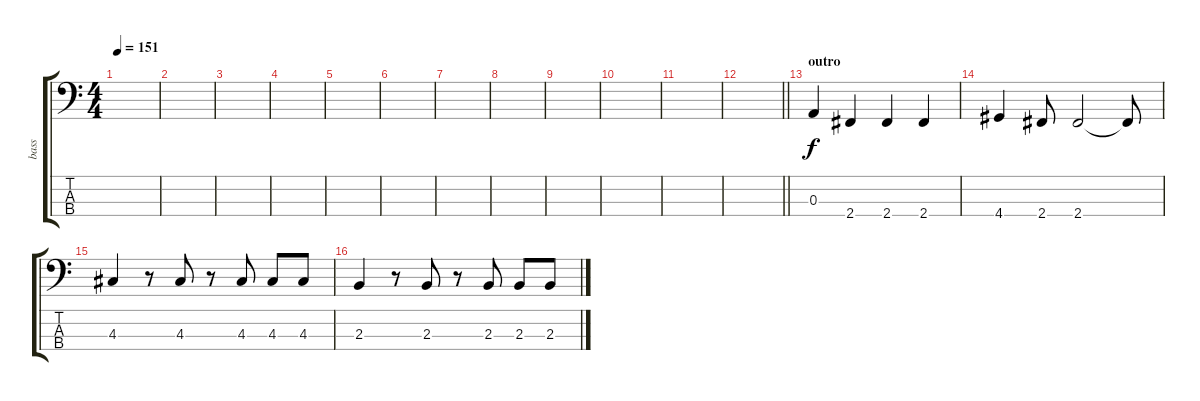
\track ("bass " "bass ") {instrument electricbassfinger}
\staff {score tabs}
\tuning (G2 D2 A1 E1) {hide}
\ts (4 4)
\tempo 151
\clef f4
\ks c
|
|
|
|
|
|
|
|
|
|
|
\barLineRight lightlight
|
\section ("" "outro")
0.3.4 2.4.4 2.4.4 2.4.4 |
4.4.4 2.4.8 2.4.2 2.4{t}.8 |
4.3.4 r.8 4.3.8 r.8 4.3.8 4.3.8 4.3.8 |
2.3.4 r.8 2.3.8 r.8 2.3.8 2.3.8 2.3.8
